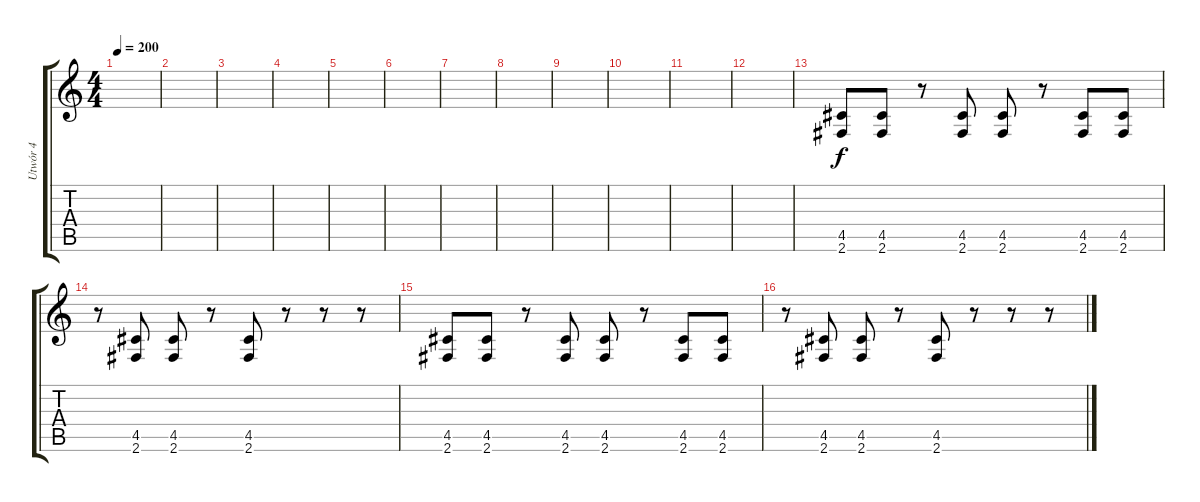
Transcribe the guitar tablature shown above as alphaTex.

\track ("Utwór 4" "Utwór 4") {instrument distortionguitar}
\staff {score tabs}
\tuning (E4 B3 G3 D3 A2 E2) {hide}
\ts (4 4)
\tempo 200
\clef g2
\ks c
|
|
|
|
|
|
|
|
|
|
|
|
(4.5 2.6).8 (4.5 2.6).8 r.8 (4.5 2.6).8 (4.5 2.6).8 r.8 (4.5 2.6).8 (4.5 2.6).8 |
r.8 (4.5 2.6).8 (4.5 2.6).8 r.8 (4.5 2.6).8 r.8 r.8 r.8 |
(4.5 2.6).8 (4.5 2.6).8 r.8 (4.5 2.6).8 (4.5 2.6).8 r.8 (4.5 2.6).8 (4.5 2.6).8 |
r.8 (4.5 2.6).8 (4.5 2.6).8 r.8 (4.5 2.6).8 r.8 r.8 r.8
